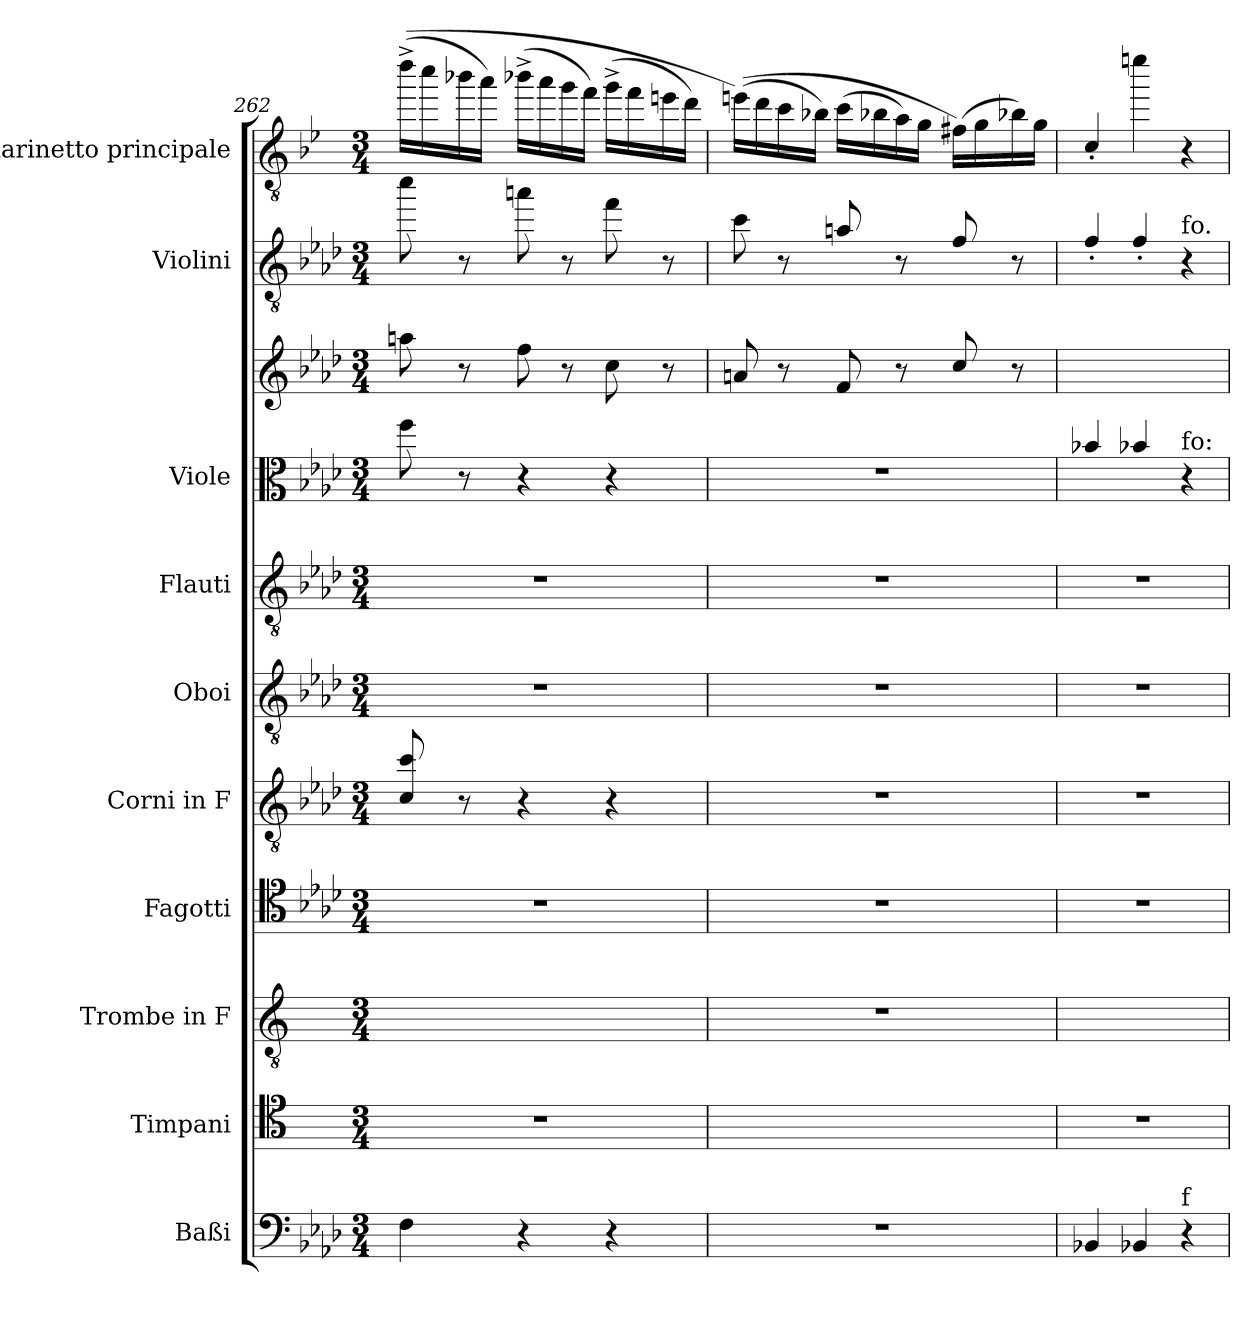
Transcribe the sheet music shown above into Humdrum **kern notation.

**kern	**kern	**kern	**kern	**kern	**kern	**kern	**kern	**kern	**kern	**kern
*part11	*part10	*part9	*part8	*part7	*part6	*part5	*part4	*part3	*part2	*part1
*staff11	*staff10	*staff9	*staff8	*staff7	*staff6	*staff5	*staff4	*staff3	*staff2	*staff1
*I"Baßi	*I"Timpani	*I"Trombe in F	*I"Fagotti	*I"Corni in F	*I"Oboi	*I"Flauti	*I"Viole	*	*I"Violini	*I"Clarinetto principale
*	*I'Timp	*	*	*	*I'Ob	*I'Fl	*	*	*I'Vln	*I'Cl
!!LO:PB:g=z
*clefF4	*clefC4	*clefGv2	*clefC4	*clefGv2	*clefGv2	*clefGv2	*clefC3	*clefG2	*clefGv2	*clefGv2
*	*	*ITrd-3c-5	*	*ITrd4c7	*	*	*	*	*	*ITrd1c2
*k[b-e-a-d-]	*k[]	*k[b-]	*k[b-e-a-d-]	*k[b-e-a-d-g-]	*k[b-e-a-d-]	*k[b-e-a-d-]	*k[b-e-a-d-]	*k[b-e-a-d-]	*k[b-e-a-d-]	*k[b-e-a-d-]
*M3/4	*M3/4	*M3/4	*M3/4	*M3/4	*M3/4	*M3/4	*M3/4	*M3/4	*M3/4	*M3/4
=262	=262	=262	=262	=262	=262	=262	=262	=262	=262	=262
4F\	2.r	2.ryy	2.r	8f/ 8F/	2.r	2.r	8ff\	8aan\	8ccc\	(>(>16ccc^<LL
.	.	.	.	.	.	.	.	.	.	16bb-
.	.	.	.	8r	.	.	8r	8r	8r	16aa-X
.	.	.	.	.	.	.	.	.	.	16ggJJ)
4r	.	.	.	4r	.	.	4r	8ff\	8aan\	(>16aa-X^<LL
.	.	.	.	.	.	.	.	.	.	16gg
.	.	.	.	.	.	.	.	8r	8r	16ff
.	.	.	.	.	.	.	.	.	.	16ee-JJ)
4r	.	.	.	4r	.	.	4r	8cc\	8ff\	(>16ff^<LL
.	.	.	.	.	.	.	.	.	.	16ee-
.	.	.	.	.	.	.	.	8r	8r	16dd
.	.	.	.	.	.	.	.	.	.	16ccJJ)
=263	=263	=263	=263	=263	=263	=263	=263	=263	=263	=263
2.r	2.ryy	2.r	2.r	2.r	2.r	2.r	2.r	8an/	8cc\	(>(>16ddLL)
.	.	.	.	.	.	.	.	.	.	16cc
.	.	.	.	.	.	.	.	8r	8r	16b-
.	.	.	.	.	.	.	.	.	.	16a-XJJ)
.	.	.	.	.	.	.	.	8f/	8an/	(>16b-LL
.	.	.	.	.	.	.	.	.	.	16a-X
.	.	.	.	.	.	.	.	8r	8r	16g)
.	.	.	.	.	.	.	.	.	.	16fJJ
.	.	.	.	.	.	.	.	8cc/	8f/	(<16enLL)
.	.	.	.	.	.	.	.	.	.	16f
.	.	.	.	.	.	.	.	8r	8r	16a-X)
.	.	.	.	.	.	.	.	.	.	16fJJ
=264	=264	=264	=264	=264	=264	=264	=264	=264	=264	=264
4BB-X/	2.r	2.ryy	2.r	2.r	2.r	2.r	4b-X/	2.ryy	4f'</	4B-'<'/
4BB-X/	.	.	.	.	.	.	4b-X/	.	4f'<'/	4ddd\
!	!	!	!	!	!	!	!	!	!LO:TX:t=fo.	!
!	!	!	!	!	!	!	!LO:TX:t=fo&colon;	!	!	!
!LO:TX:t=f	!	!	!	!	!	!	!	!	!	!
4r	.	.	.	.	.	.	4r	.	4r	4r
=	=	=	=	=	=	=	=	=	=	=
*-	*-	*-	*-	*-	*-	*-	*-	*-	*-	*-
